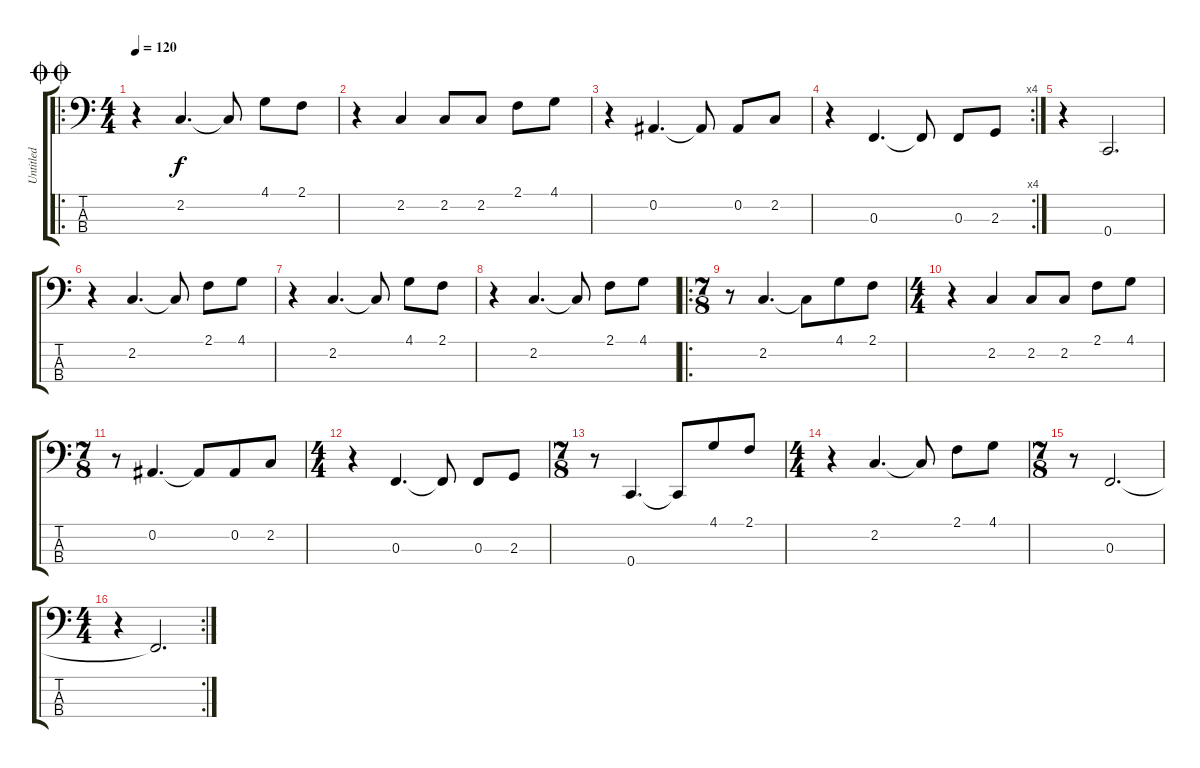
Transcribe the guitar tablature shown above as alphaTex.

\track ("Untitled" "Untitled") {instrument electricbasspick}
\staff {score tabs}
\tuning (Eb2 Bb1 F1 C1) {hide}
\ro
\ts (4 4)
\jump doublecoda
\tempo 120
\clef f4
\ks c
r.4{dy f} 2.2.4{d} 2.2{t}.8 4.1.8 2.1.8 |
r.4 2.2.4 2.2.8 2.2.8 2.1.8 4.1.8 |
r.4 0.2.4{d} 0.2{t}.8 0.2.8 2.2.8 |
\rc 4
r.4 0.3.4{d} 0.3{t}.8 0.3.8 2.3.8 |
r.4 0.4.2{d} |
r.4 2.2.4{d} 2.2{t}.8 2.1.8 4.1.8 |
r.4 2.2.4{d} 2.2{t}.8 4.1.8 2.1.8 |
r.4 2.2.4{d} 2.2{t}.8 2.1.8 4.1.8 |
\ro
\ts (7 8)
r.8 2.2.4{d} 2.2{t}.8 4.1.8 2.1.8 |
\ts (4 4)
r.4 2.2.4 2.2.8 2.2.8 2.1.8 4.1.8 |
\ts (7 8)
r.8 0.2.4{d} 0.2{t}.8 0.2.8 2.2.8 |
\ts (4 4)
r.4 0.3.4{d} 0.3{t}.8 0.3.8 2.3.8 |
\ts (7 8)
r.8 0.4.4{d} 0.4{t}.8 4.1.8 2.1.8 |
\ts (4 4)
r.4 2.2.4{d} 2.2{t}.8 2.1.8 4.1.8 |
\ts (7 8)
r.8 0.3.2{d} |
\rc 2
\ts (4 4)
r.4 0.3{t}.2{d}
